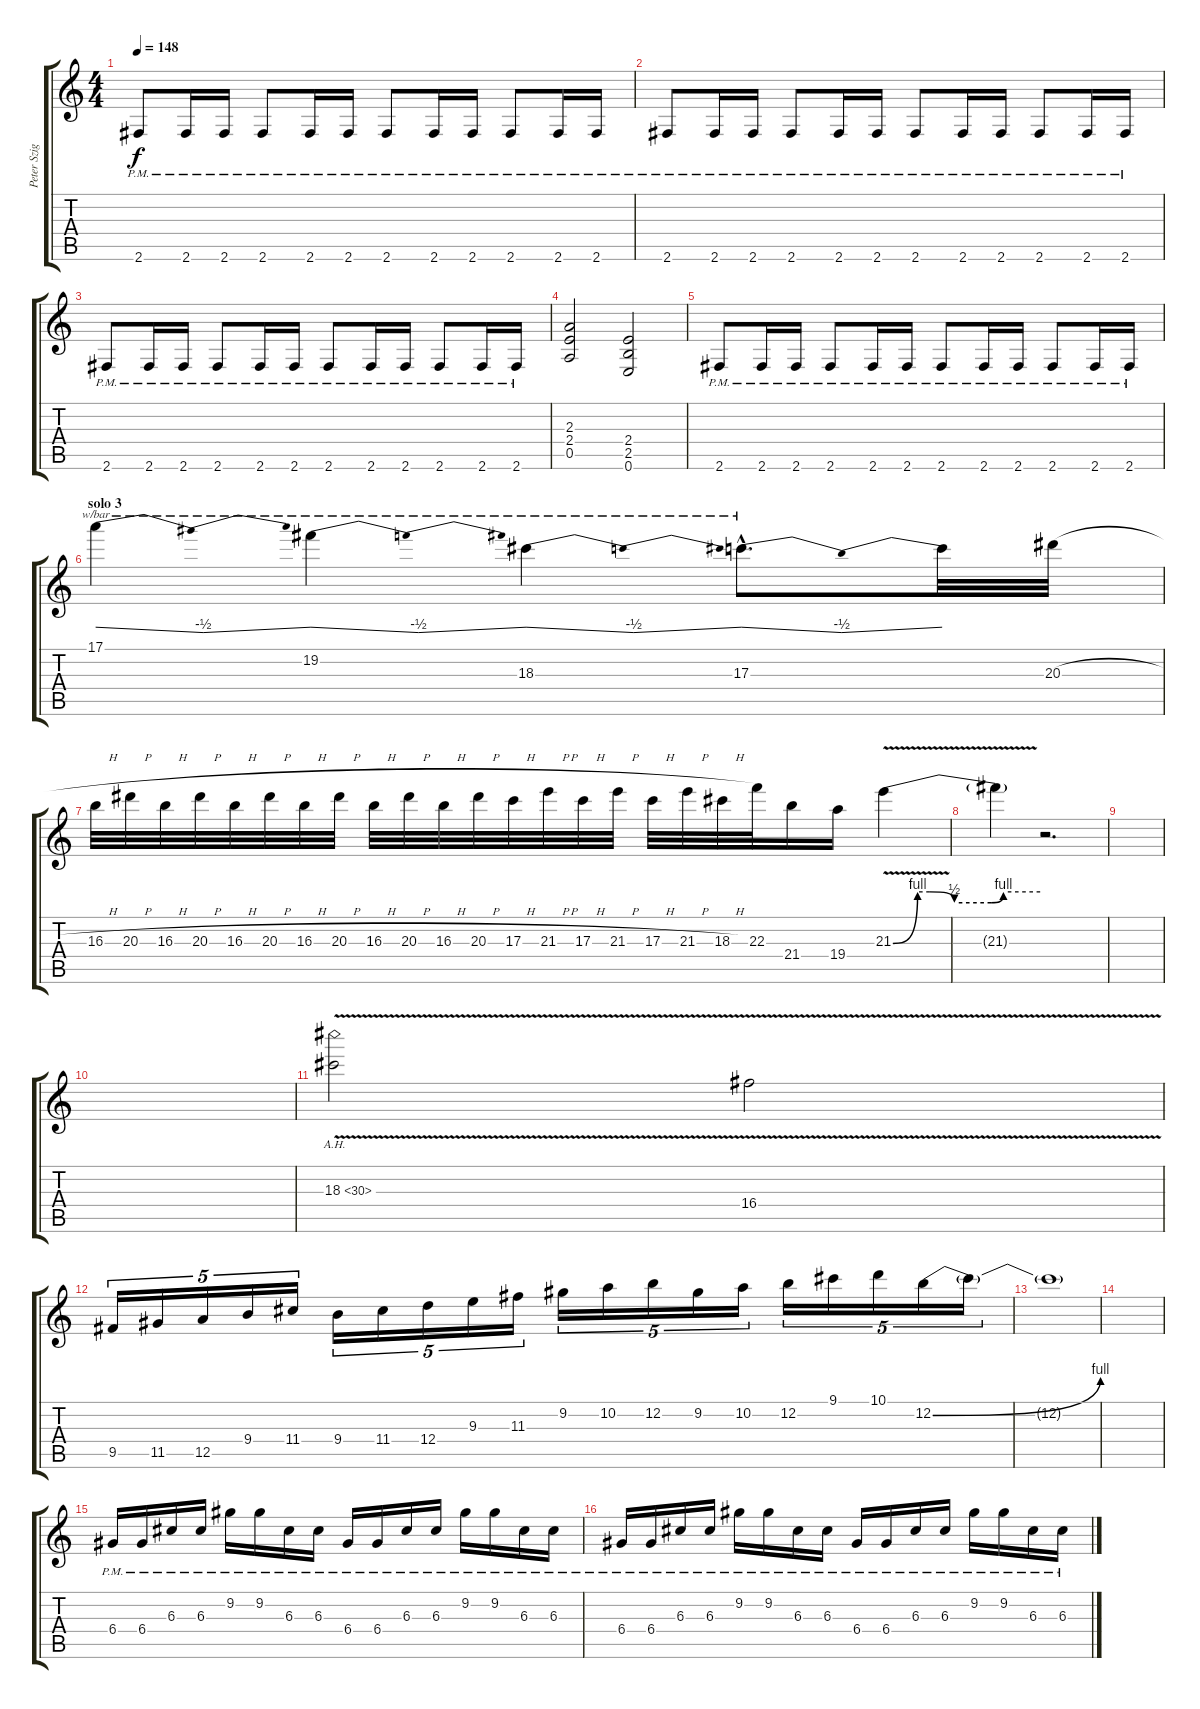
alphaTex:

\track ("Peter Szigeti" "Peter Szig") {instrument distortionguitar}
\staff {score tabs}
\tuning (E4 B3 G3 D3 A2 E2) {hide}
\ts (4 4)
\tempo 148
\clef g2
\ks c
2.6{pm}.8{dy f} 2.6{pm}.16 2.6{pm}.16 2.6{pm}.8 2.6{pm}.16 2.6{pm}.16 2.6{pm}.8 2.6{pm}.16 2.6{pm}.16 2.6{pm}.8 2.6{pm}.16 2.6{pm}.16 |
2.6{pm}.8 2.6{pm}.16 2.6{pm}.16 2.6{pm}.8 2.6{pm}.16 2.6{pm}.16 2.6{pm}.8 2.6{pm}.16 2.6{pm}.16 2.6{pm}.8 2.6{pm}.16 2.6{pm}.16 |
2.6{pm}.8 2.6{pm}.16 2.6{pm}.16 2.6{pm}.8 2.6{pm}.16 2.6{pm}.16 2.6{pm}.8 2.6{pm}.16 2.6{pm}.16 2.6{pm}.8 2.6{pm}.16 2.6{pm}.16 |
(2.3 2.4 0.5).2 (2.4 2.5 0.6).2 |
2.6{pm}.8 2.6{pm}.16 2.6{pm}.16 2.6{pm}.8 2.6{pm}.16 2.6{pm}.16 2.6{pm}.8 2.6{pm}.16 2.6{pm}.16 2.6{pm}.8 2.6{pm}.16 2.6{pm}.16 |
\section ("" "solo 3")
17.1.4{tbe (dip default 0 0 30 -2 60 0)} 19.2.4{tbe (dip default 0 0 30 -2 60 0)} 18.3.4{tbe (dip default 0 0 30 -2 60 0)} 17.3{hac}.8{d tbe (dip default 0 0 30 -2 60 0)} 17.3{t}.32 20.3{h}.32 |
16.3{h}.32 20.3{h}.32 16.3{h}.32 20.3{h}.32 16.3{h}.32 20.3{h}.32 16.3{h}.32 20.3{h}.32 16.3{h}.32 20.3{h}.32 16.3{h}.32 20.3{h}.32 17.3{h}.32 21.3{h}.32 17.3{h}.32 21.3{h}.32 17.3{h}.32 21.3{h}.32 18.3{h}.32 22.3.32 21.4.16 19.4.16 21.3{be (custom 0 0 10 4 15 4 25 2 40 2 45 4 60 4) v}.4 |
21.3{t}.4 r.2{d} |
|
|
18.3{ah 12 v}.2 16.4{v}.2 |
9.5.16{tu (5 4)} 11.5.16{tu (5 4)} 12.5.16{tu (5 4)} 9.4.16{tu (5 4)} 11.4.16{tu (5 4)} 9.4.16{tu (5 4)} 11.4.16{tu (5 4)} 12.4.16{tu (5 4)} 9.3.16{tu (5 4)} 11.3.16{tu (5 4)} 9.2.16{tu (5 4)} 10.2.16{tu (5 4)} 12.2.16{tu (5 4)} 9.2.16{tu (5 4)} 10.2.16{tu (5 4)} 12.2.16{tu (5 4)} 9.1.16{tu (5 4)} 10.1.16{tu (5 4)} 12.2{be (bend 0 0 60 4)}.16{tu (5 4)} 12.2{t}.16{tu (5 4)} |
12.2{t}.1 |
|
6.4{pm}.16 6.4{pm}.16 6.3{pm}.16 6.3{pm}.16 9.2{pm}.16 9.2{pm}.16 6.3{pm}.16 6.3{pm}.16 6.4{pm}.16 6.4{pm}.16 6.3{pm}.16 6.3{pm}.16 9.2{pm}.16 9.2{pm}.16 6.3{pm}.16 6.3{pm}.16 |
6.4{pm}.16 6.4{pm}.16 6.3{pm}.16 6.3{pm}.16 9.2{pm}.16 9.2{pm}.16 6.3{pm}.16 6.3{pm}.16 6.4{pm}.16 6.4{pm}.16 6.3{pm}.16 6.3{pm}.16 9.2{pm}.16 9.2{pm}.16 6.3{pm}.16 6.3{pm}.16
